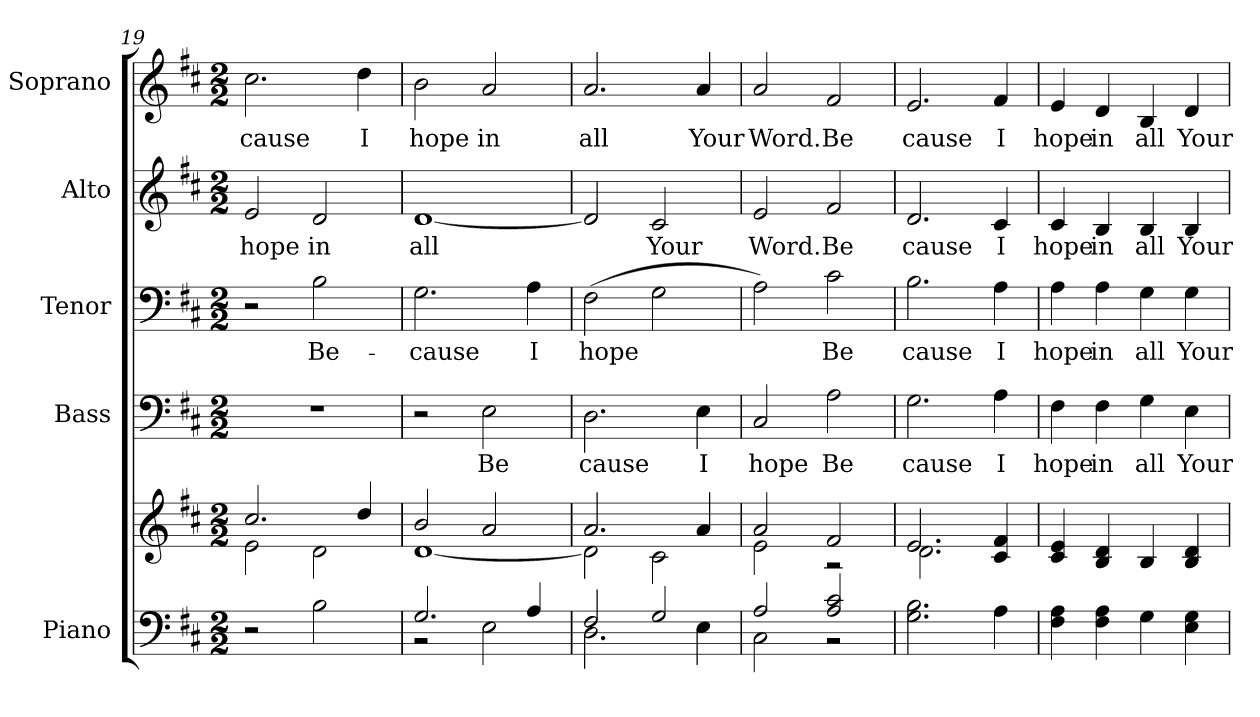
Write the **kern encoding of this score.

**kern	**kern	**kern	**text	**kern	**text	**kern	**text	**kern	**text
*part5	*part5	*part4	*part4	*part3	*part3	*part2	*part2	*part1	*part1
*staff6	*staff5	*staff4	*staff4	*staff3	*staff3	*staff2	*staff2	*staff1	*staff1
*I"Piano	*	*I"Bass	*	*I"Tenor	*	*I"Alto	*	*I"Soprano	*
*I'Pno.	*	*I'B.	*	*I'T.	*	*I'A.	*	*I'S.	*
!!LO:PB:g=z
*clefF4	*clefG2	*clefF4	*	*clefF4	*	*clefG2	*	*clefG2	*
*k[f#c#]	*k[f#c#]	*k[f#c#]	*	*k[f#c#]	*	*k[f#c#]	*	*k[f#c#]	*
*D:	*D:	*D:	*	*D:	*	*D:	*	*D:	*
*M2/2	*M2/2	*M2/2	*	*M2/2	*	*M2/2	*	*M2/2	*
=19	=19	=19	=19	=19	=19	=19	=19	=19	=19
*	*^	*	*	*	*	*	*	*	*
!	!	!	!	!	!	!	!	!LO:LY:b:color=#000000	!	!
!	!	!	!	!	!	!	!	!	!	!LO:LY:b:color=#000000
2r	2.cc#i/	2ei\	1r	.	2r	.	2ei/	hope	2.cc#i\	cause
!	!	!	!	!	!	!LO:LY:b:color=#000000	!	!	!	!
!	!	!	!	!	!	!	!	!LO:LY:b:color=#000000	!	!
2Bi\	.	2di\	.	.	2Bi\	Be-	2di/	in	.	.
!	!	!	!	!	!	!	!	!	!	!LO:LY:b:color=#000000
.	4ddi/	.	.	.	.	.	.	.	4ddi\	I
=20	=20	=20	=20	=20	=20	=20	=20	=20	=20	=20
*^	*	*	*	*	*	*	*	*	*	*
!	!	!	!	!	!	!	!LO:LY:b:color=#000000	!	!	!	!
!	!	!	!	!	!	!	!	!	!LO:LY:b:color=#000000	!	!
!	!	!	!	!	!	!	!	!	!	!	!LO:LY:b:color=#000000
2.Gi/	2r	2bi/	[<1di	2r	.	2.Gi\	-cause	[<1di	all	2bi\	hope
!	!	!	!	!	!LO:LY:b:color=#000000	!	!	!	!	!	!
!	!	!	!	!	!	!	!	!	!	!	!LO:LY:b:color=#000000
.	2Ei\	2ai/	.	2Ei\	Be	.	.	.	.	2ai/	in
!	!	!	!	!	!	!	!LO:LY:b:color=#000000	!	!	!	!
4Ai/	.	.	.	.	.	4Ai\	I	.	.	.	.
=21	=21	=21	=21	=21	=21	=21	=21	=21	=21	=21	=21
!	!	!	!	!	!LO:LY:b:color=#000000	!	!	!	!	!	!
!	!	!	!	!	!	!	!LO:LY:b:color=#000000	!	!	!	!
!	!	!	!	!	!	!	!	!	!	!	!LO:LY:b:color=#000000
2F#i/	2.Di\	2.ai/	2di\]	2.Di\	cause	(2F#i\	hope	2di/]	.	2.ai/	all
!	!	!	!	!	!	!	!	!	!LO:LY:b:color=#000000	!	!
2Gi/	.	.	2c#i\	.	.	2Gi\	.	2c#i/	Your	.	.
!	!	!	!	!	!LO:LY:b:color=#000000	!	!	!	!	!	!
!	!	!	!	!	!	!	!	!	!	!	!LO:LY:b:color=#000000
.	4Ei\	4ai/	.	4Ei\	I	.	.	.	.	4ai/	Your
=22	=22	=22	=22	=22	=22	=22	=22	=22	=22	=22	=22
!	!	!	!	!	!LO:LY:b:color=#000000	!	!	!	!	!	!
!	!	!	!	!	!	!	!	!	!LO:LY:b:color=#000000	!	!
!	!	!	!	!	!	!	!	!	!	!	!LO:LY:b:color=#000000
2Ai/	2C#i\	2ai/	2ei\	2C#i/	hope	2Ai\)	.	2ei/	Word.	2ai/	Word.
!	!	!	!	!	!LO:LY:b:color=#000000	!	!	!	!	!	!
!	!	!	!	!	!	!	!LO:LY:b:color=#000000	!	!	!	!
!	!	!	!	!	!	!	!	!	!LO:LY:b:color=#000000	!	!
!	!	!	!	!	!	!	!	!	!	!	!LO:LY:b:color=#000000
2Ai/ 2c#i	2r	2f#i/	2r	2Ai\	Be	2c#i\	Be	2f#i/	Be	2f#i/	Be
*v	*v	*	*	*	*	*	*	*	*	*	*
=23	=23	=23	=23	=23	=23	=23	=23	=23	=23	=23
*^	*	*	*	*	*	*	*	*	*	*
!	!	!	!	!	!LO:LY:b:color=#000000	!	!	!	!	!	!
*v	*v	*	*	*	*	*	*	*	*	*	*
*^	*	*	*	*	*	*	*	*	*	*
!	!	!	!	!	!	!	!LO:LY:b:color=#000000	!	!	!	!
*v	*v	*	*	*	*	*	*	*	*	*	*
*^	*	*	*	*	*	*	*	*	*	*
!	!	!	!	!	!	!	!	!	!LO:LY:b:color=#000000	!	!
*v	*v	*	*	*	*	*	*	*	*	*	*
*^	*	*	*	*	*	*	*	*	*	*
!	!	!	!	!	!	!	!	!	!	!	!LO:LY:b:color=#000000
*v	*v	*	*	*	*	*	*	*	*	*	*
2.Gi\ 2.Bi	2.ei/	2.di\	2.Gi\	cause	2.Bi\	cause	2.di/	cause	2.ei/	cause
!	!	!	!	!LO:LY:b:color=#000000	!	!	!	!	!	!
!	!	!	!	!	!	!LO:LY:b:color=#000000	!	!	!	!
!	!	!	!	!	!	!	!	!LO:LY:b:color=#000000	!	!
!	!	!	!	!	!	!	!	!	!	!LO:LY:b:color=#000000
4Ai\	4c#i/ 4f#i	4ryy	4Ai\	I	4Ai\	I	4c#i/	I	4f#i/	I
*	*v	*v	*	*	*	*	*	*	*	*
=24	=24	=24	=24	=24	=24	=24	=24	=24	=24
*	*^	*	*	*	*	*	*	*	*
!	!	!	!	!LO:LY:b:color=#000000	!	!	!	!	!	!
*	*v	*v	*	*	*	*	*	*	*	*
*	*^	*	*	*	*	*	*	*	*
!	!	!	!	!	!	!LO:LY:b:color=#000000	!	!	!	!
*	*v	*v	*	*	*	*	*	*	*	*
*	*^	*	*	*	*	*	*	*	*
!	!	!	!	!	!	!	!	!LO:LY:b:color=#000000	!	!
*	*v	*v	*	*	*	*	*	*	*	*
*	*^	*	*	*	*	*	*	*	*
!	!	!	!	!	!	!	!	!	!	!LO:LY:b:color=#000000
*	*v	*v	*	*	*	*	*	*	*	*
4F#i\ 4Ai	4c#i/ 4ei	4F#i\	hope	4Ai\	hope	4c#i/	hope	4ei/	hope
!	!	!	!LO:LY:b:color=#000000	!	!	!	!	!	!
!	!	!	!	!	!LO:LY:b:color=#000000	!	!	!	!
!	!	!	!	!	!	!	!LO:LY:b:color=#000000	!	!
!	!	!	!	!	!	!	!	!	!LO:LY:b:color=#000000
4F#i\ 4Ai	4Bi/ 4di	4F#i\	in	4Ai\	in	4Bi/	in	4di/	in
!	!	!	!LO:LY:b:color=#000000	!	!	!	!	!	!
!	!	!	!	!	!LO:LY:b:color=#000000	!	!	!	!
!	!	!	!	!	!	!	!LO:LY:b:color=#000000	!	!
!	!	!	!	!	!	!	!	!	!LO:LY:b:color=#000000
4Gi\	4Bi/	4Gi\	all	4Gi\	all	4Bi/	all	4Bi/	all
!	!	!	!LO:LY:b:color=#000000	!	!	!	!	!	!
!	!	!	!	!	!LO:LY:b:color=#000000	!	!	!	!
!	!	!	!	!	!	!	!LO:LY:b:color=#000000	!	!
!	!	!	!	!	!	!	!	!	!LO:LY:b:color=#000000
4Ei\ 4Gi	4Bi/ 4di	4Ei\	Your	4Gi\	Your	4Bi/	Your	4di/	Your
=	=	=	=	=	=	=	=	=	=
*-	*-	*-	*-	*-	*-	*-	*-	*-	*-
